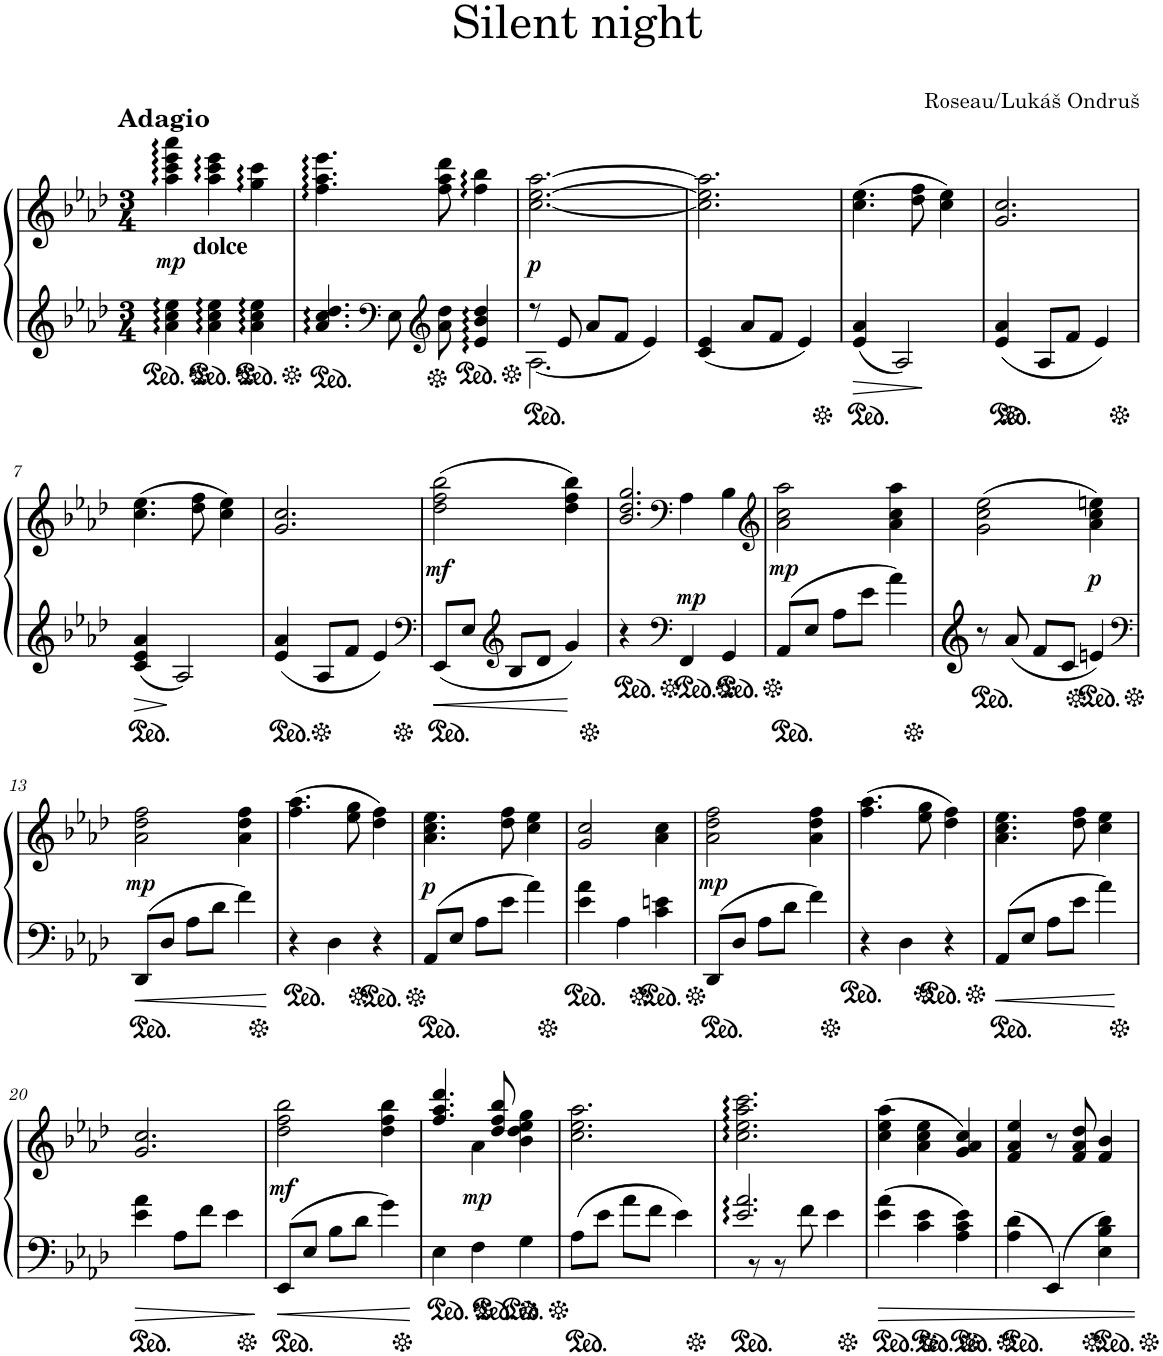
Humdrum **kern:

**kern	**kern	**dynam
*part1	*part1	*part1
*staff2	*staff1	*staff1/2
*I"Piano	*	*
*I'Pno.	*	*
*clefG2	*clefG2	*
*k[b-e-a-d-]	*k[b-e-a-d-]	*
*M3/4	*M3/4	*
=1	=1	=1
!	!LO:TX:a:B:t=Adagio	!
!LO:TX:a:B:t=dolce	!	!
!	!	!LO:DY:b
4a-\ 4cc\ 4ee-\	4aa-\ 4ccc\ 4eee-\ 4aaa-\	mp
4a-\ 4cc\ 4ee-\	4aa-\ 4ccc\ 4eee-\	.
4a-\ 4cc\ 4ee-\	4gg\ 4ccc\	.
=2	=2	=2
*^	*	*
4.a-/ 4.cc/ 4.dd-/	4ryy	4.ff\ 4.aa-\ 4.eee-\	.
*clefF4	*	*	*
.	8E-\	.	.
*clefG2	*	*	*
8a-\ 8dd-\	4.ryy	8ff\ 8aa-\ 8ddd-\	.
4e-/ 4b-/ 4dd-/	.	4ff\ 4bb-\	.
=3	=3	=3	=3
!	!	!	!LO:DY:b
8r	2.A-\	[2.cc\ [2.ee-\ [2.aa-\	p
8e-/	.	.	.
8a-/L	.	.	.
8f/J	.	.	.
4e-/	.	.	.
*v	*v	*	*
=4	=4	=4
4c/ 4e-/	2.cc\] 2.ee-\] 2.aa-\]	.
8a-/L	.	.
8f/J	.	.
4e-/	.	.
=5	=5	=5
4e-/ 4a-/	(4.cc\ 4.ee-\	.
2A-/	.	.
.	8dd-\ 8ff\	.
.	4cc\ 4ee-\)	.
=6	=6	=6
4e-/ 4a-/	2.g/ 2.cc/	.
8A-/L	.	.
8f/J	.	.
4e-/	.	.
!!LO:LB:g=z
=7	=7	=7
4c/ 4e-/ 4a-/	(4.cc\ 4.ee-\	.
2A-/	.	.
.	8dd-\ 8ff\	.
.	4cc\ 4ee-\)	.
=8	=8	=8
4e-/ 4a-/	2.g/ 2.cc/	.
8A-/L	.	.
8f/J	.	.
4e-/	.	.
=9	=9	=9
*clefF4	*	*
!	!	!LO:DY:b
8EE-/L	(2dd-\ 2ff\ 2bb-\	mf
8E-/J	.	.
*clefG2	*	*
8B-/L	.	.
8d-/J	.	.
4g/	4dd-\ 4ff\ 4bb-\)	.
=10	=10	=10
*	*^	*
4r	2.b-/ 2.dd-/ 2.gg/	4ryy	.
*clefF4	*clefF4	*	*
!	!	!	!LO:DY:a=2
4FF/	.	4A-\	mp
4GG/	.	4B-\	.
*	*v	*v	*
=11	=11	=11
*	*clefG2	*
*	*^	*
!	!	!	!LO:DY:b
*	*v	*v	*
8AA-/L	2a-\ 2cc\ 2aa-\	mp
8E-/J	.	.
8A-\L	.	.
8e-\J	.	.
4a-\	4a-\ 4cc\ 4aa-\	.
=12	=12	=12
8r	(2g\ 2cc\ 2ee-\	.
8a-/	.	.
8f/L	.	.
8c/J	.	.
!	!	!LO:DY:b
4en/	4a-\ 4cc\ 4een\)	p
!!LO:LB:g=z
=13	=13	=13
*clefF4	*	*
!	!	!LO:DY:b
8DD-/L	2a-\ 2dd-\ 2ff\	mp
8D-/J	.	.
8A-\L	.	.
8d-\J	.	.
4f\	4a-\ 4dd-\ 4ff\	.
=14	=14	=14
4r	(4.ff\ 4.aa-\	.
4D-\	.	.
.	8ee-\ 8gg\	.
4r	4dd-\ 4ff\)	.
=15	=15	=15
!	!	!LO:DY:b
8AA-/L	4.a-\ 4.cc\ 4.ee-\	p
8E-/J	.	.
8A-\L	.	.
8e-\J	8dd-\ 8ff\	.
4a-\	4cc\ 4ee-\	.
=16	=16	=16
4e-\ 4a-\	2g/ 2cc/	.
4A-\	.	.
4c\ 4en\	4a-\ 4cc\	.
=17	=17	=17
!	!	!LO:DY:b
8DD-/L	2a-\ 2dd-\ 2ff\	mp
8D-/J	.	.
8A-\L	.	.
8d-\J	.	.
4f\	4a-\ 4dd-\ 4ff\	.
=18	=18	=18
4r	(4.ff\ 4.aa-\	.
4D-\	.	.
.	8ee-\ 8gg\	.
4r	4dd-\ 4ff\)	.
=19	=19	=19
8AA-/L	4.a-\ 4.cc\ 4.ee-\	.
8E-/J	.	.
8A-\L	.	.
8e-\J	8dd-\ 8ff\	.
4a-\	4cc\ 4ee-\	.
!!LO:LB:g=z
=20	=20	=20
4e-\ 4a-\	2.g/ 2.cc/	.
8A-\L	.	.
8f\J	.	.
4e-\	.	.
=21	=21	=21
!	!	!LO:DY:b
8EE-/L	2dd-\ 2ff\ 2bb-\	mf
8E-/J	.	.
8B-\L	.	.
8d-\J	.	.
4g\	4dd-\ 4ff\ 4bb-\	.
=22	=22	=22
*	*^	*
4E-\	4.ff/ 4.aa-/ 4.ddd-/	4ryy	.
!	!	!	!LO:DY:b
4F\	.	4a-\	mp
.	8dd-/ 8ff/ 8bb-/	.	.
4G\	4b-\ 4dd-\ 4ee-\ 4gg\	4ryy	.
*	*v	*v	*
=23	=23	=23
8A-\L	2.cc\ 2.ee-\ 2.aa-\	.
8e-\J	.	.
8a-\L	.	.
8f\J	.	.
4e-\	.	.
=24	=24	=24
*^	*	*
2.e-/ 2.a-/	8ryy	2.cc\ 2.ee-\ 2.aa-\ 2.ccc\	.
.	8r	.	.
.	8r	.	.
.	8f\	.	.
.	4e-\	.	.
*v	*v	*	*
=25	=25	=25
4e-\ 4a-\	(4cc\ 4ee-\ 4aa-\	.
4c\ 4e-\	4a-\ 4cc\ 4ee-\	.
*ped	*	*
4A-\ 4c\ 4e-\	4g/ 4a-/ 4cc/)	.
=26	=26	=26
4A-\ 4d-\	4f/ 4a-/ 4ee-/	.
*	*Xped	*
4EE-/	8r	.
.	8f/ 8a-/ 8dd-/	.
4E-\ 4B-\ 4d-\	4f/ 4b-/	.
=	=	=
*-	*-	*-
